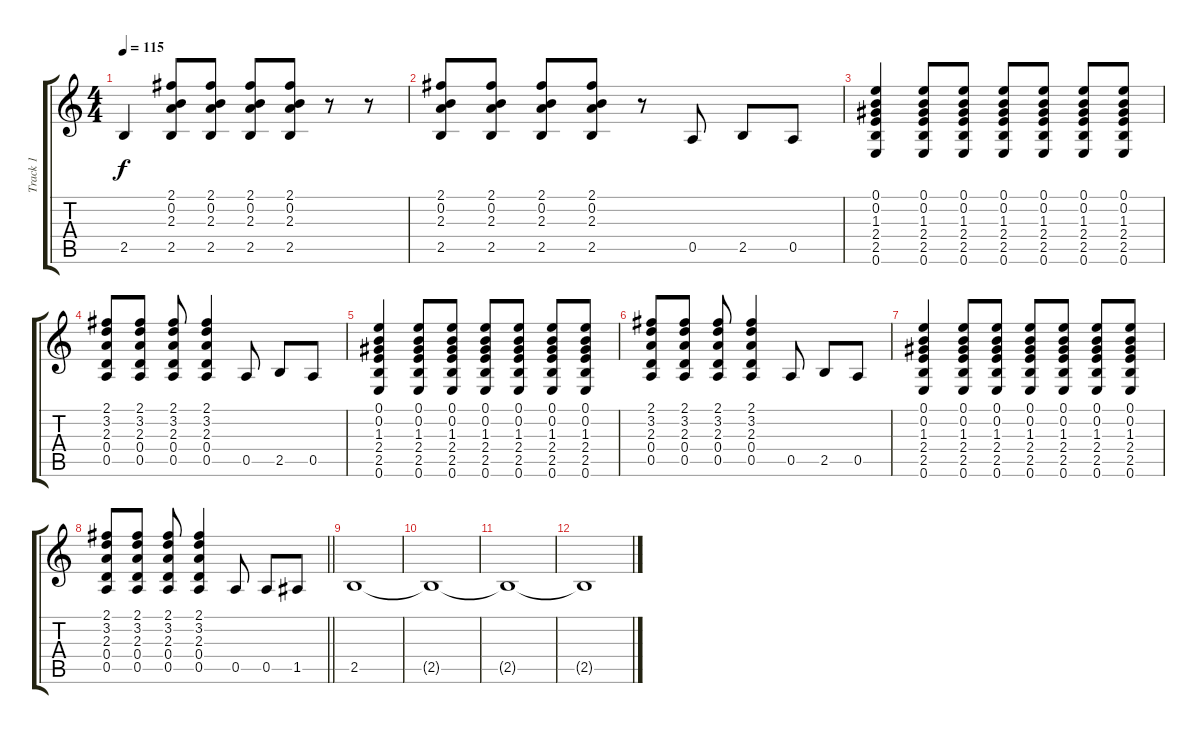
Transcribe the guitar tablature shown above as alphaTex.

\track ("Track 1" "Track 1") {instrument electricguitarclean}
\staff {score tabs}
\tuning (E4 B3 G3 D3 A2 E2) {hide}
\ts (4 4)
\tempo 115
\clef g2
\ks c
2.5.4{dy f} (2.1 0.2 2.3 2.5).8 (2.1 0.2 2.3 2.5).8 (2.1 0.2 2.3 2.5).8 (2.1 0.2 2.3 2.5).8 r.8 r.8 |
(2.1 0.2 2.3 2.5).8 (2.1 0.2 2.3 2.5).8 (2.1 0.2 2.3 2.5).8 (2.1 0.2 2.3 2.5).8 r.8 0.5.8 2.5.8 0.5.8 |
(0.1 0.2 1.3 2.4 2.5 0.6).4 (0.1 0.2 1.3 2.4 2.5 0.6).8 (0.1 0.2 1.3 2.4 2.5 0.6).8 (0.1 0.2 1.3 2.4 2.5 0.6).8 (0.1 0.2 1.3 2.4 2.5 0.6).8 (0.1 0.2 1.3 2.4 2.5 0.6).8 (0.1 0.2 1.3 2.4 2.5 0.6).8 |
(2.1 3.2 2.3 0.4 0.5).8 (2.1 3.2 2.3 0.4 0.5).8 (2.1 3.2 2.3 0.4 0.5).8 (2.1 3.2 2.3 0.4 0.5).4 0.5.8 2.5.8 0.5.8 |
(0.1 0.2 1.3 2.4 2.5 0.6).4 (0.1 0.2 1.3 2.4 2.5 0.6).8 (0.1 0.2 1.3 2.4 2.5 0.6).8 (0.1 0.2 1.3 2.4 2.5 0.6).8 (0.1 0.2 1.3 2.4 2.5 0.6).8 (0.1 0.2 1.3 2.4 2.5 0.6).8 (0.1 0.2 1.3 2.4 2.5 0.6).8 |
(2.1 3.2 2.3 0.4 0.5).8 (2.1 3.2 2.3 0.4 0.5).8 (2.1 3.2 2.3 0.4 0.5).8 (2.1 3.2 2.3 0.4 0.5).4 0.5.8 2.5.8 0.5.8 |
(0.1 0.2 1.3 2.4 2.5 0.6).4 (0.1 0.2 1.3 2.4 2.5 0.6).8 (0.1 0.2 1.3 2.4 2.5 0.6).8 (0.1 0.2 1.3 2.4 2.5 0.6).8 (0.1 0.2 1.3 2.4 2.5 0.6).8 (0.1 0.2 1.3 2.4 2.5 0.6).8 (0.1 0.2 1.3 2.4 2.5 0.6).8 |
\barLineRight lightlight
(2.1 3.2 2.3 0.4 0.5).8 (2.1 3.2 2.3 0.4 0.5).8 (2.1 3.2 2.3 0.4 0.5).8 (2.1 3.2 2.3 0.4 0.5).4 0.5.8 0.5.8 1.5.8 |
2.5.1 |
2.5{t}.1 |
2.5{t}.1 |
2.5{t}.1
